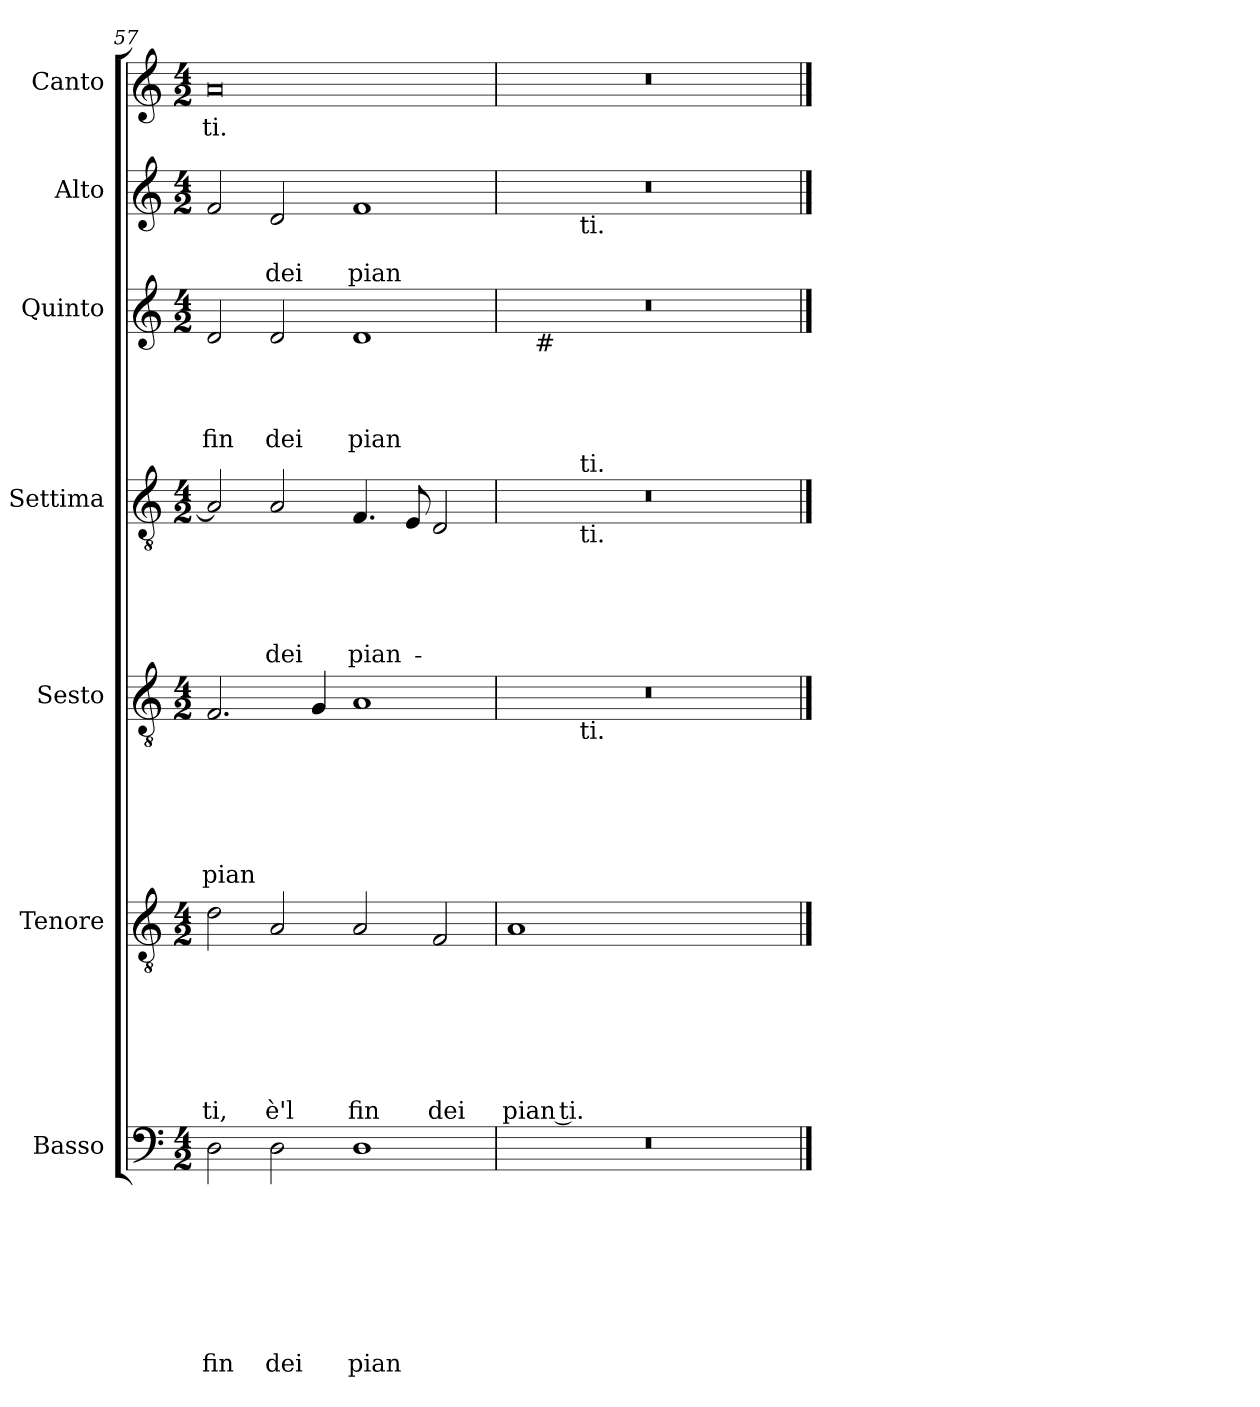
**kern	**text	**text	**text	**text	**text	**text	**text	**text	**kern	**text	**text	**text	**text	**text	**text	**text	**kern	**text	**text	**text	**text	**text	**text	**kern	**text	**text	**text	**text	**text	**kern	**text	**text	**text	**text	**kern	**text	**text	**kern	**text
*part7	*part7	*part7	*part7	*part7	*part7	*part7	*part7	*part7	*part6	*part6	*part6	*part6	*part6	*part6	*part6	*part6	*part5	*part5	*part5	*part5	*part5	*part5	*part5	*part4	*part4	*part4	*part4	*part4	*part4	*part3	*part3	*part3	*part3	*part3	*part2	*part2	*part2	*part1	*part1
*staff7	*staff7	*staff7	*staff7	*staff7	*staff7	*staff7	*staff7	*staff7	*staff6	*staff6	*staff6	*staff6	*staff6	*staff6	*staff6	*staff6	*staff5	*staff5	*staff5	*staff5	*staff5	*staff5	*staff5	*staff4	*staff4	*staff4	*staff4	*staff4	*staff4	*staff3	*staff3	*staff3	*staff3	*staff3	*staff2	*staff2	*staff2	*staff1	*staff1
*I"Basso	*	*	*	*	*	*	*	*	*I"Tenore	*	*	*	*	*	*	*	*I"Sesto	*	*	*	*	*	*	*I"Settima	*	*	*	*	*	*I"Quinto	*	*	*	*	*I"Alto	*	*	*I"Canto	*
*clefF4	*	*	*	*	*	*	*	*	*clefGv2	*	*	*	*	*	*	*	*clefGv2	*	*	*	*	*	*	*clefGv2	*	*	*	*	*	*clefG2	*	*	*	*	*clefG2	*	*	*clefG2	*
*k[]	*	*	*	*	*	*	*	*	*k[]	*	*	*	*	*	*	*	*k[]	*	*	*	*	*	*	*k[]	*	*	*	*	*	*k[]	*	*	*	*	*k[]	*	*	*k[]	*
*C:	*	*	*	*	*	*	*	*	*C:	*	*	*	*	*	*	*	*C:	*	*	*	*	*	*	*C:	*	*	*	*	*	*C:	*	*	*	*	*C:	*	*	*C:	*
*M4/2	*	*	*	*	*	*	*	*	*M4/2	*	*	*	*	*	*	*	*M4/2	*	*	*	*	*	*	*M4/2	*	*	*	*	*	*M4/2	*	*	*	*	*M4/2	*	*	*M4/2	*
=57	=57	=57	=57	=57	=57	=57	=57	=57	=57	=57	=57	=57	=57	=57	=57	=57	=57	=57	=57	=57	=57	=57	=57	=57	=57	=57	=57	=57	=57	=57	=57	=57	=57	=57	=57	=57	=57	=57	=57
!	!	!	!	!	!	!	!	!LO:LY:b	!	!	!	!	!	!	!	!LO:LY:b	!	!	!	!	!	!	!LO:LY:b	!	!	!	!	!	!	!	!	!	!	!LO:LY:b	!	!	!	!	!LO:LY:b
2D\	.	.	.	.	.	.	.	fin	2d\	.	.	.	.	.	.	ti,	2.F/	.	.	.	.	.	pian	2A/]	.	.	.	.	.	2d/	.	.	.	fin	2f/	.	.	0a	ti.
!	!	!	!	!	!	!	!	!LO:LY:b	!	!	!	!	!	!	!	!LO:LY:b	!	!	!	!	!	!	!	!	!	!	!	!	!LO:LY:b	!	!	!	!	!LO:LY:b	!	!	!LO:LY:b	!	!
2D\	.	.	.	.	.	.	.	dei	2A/	.	.	.	.	.	.	è'l	.	.	.	.	.	.	.	2A/	.	.	.	.	dei	2d/	.	.	.	dei	2d/	.	dei	.	.
.	.	.	.	.	.	.	.	.	.	.	.	.	.	.	.	.	4G/	.	.	.	.	.	.	.	.	.	.	.	.	.	.	.	.	.	.	.	.	.	.
!	!	!	!	!	!	!	!	!LO:LY:b	!	!	!	!	!	!	!	!LO:LY:b	!	!	!	!	!	!	!	!	!	!	!	!	!LO:LY:b	!	!	!	!	!LO:LY:b	!	!	!LO:LY:b	!	!
1D	.	.	.	.	.	.	.	pian-	2A/	.	.	.	.	.	.	fin	1A	.	.	.	.	.	.	4.F/	.	.	.	.	pian-	1d	.	.	.	pian	1f	.	pian	.	.
.	.	.	.	.	.	.	.	.	.	.	.	.	.	.	.	.	.	.	.	.	.	.	.	8E/	.	.	.	.	.	.	.	.	.	.	.	.	.	.	.
!	!	!	!	!	!	!	!	!	!	!	!	!	!	!	!	!LO:LY:b	!	!	!	!	!	!	!	!	!	!	!	!	!	!	!	!	!	!	!	!	!	!	!
.	.	.	.	.	.	.	.	.	2F/	.	.	.	.	.	.	dei	.	.	.	.	.	.	.	2D/	.	.	.	.	.	.	.	.	.	.	.	.	.	.	.
=58	=58	=58	=58	=58	=58	=58	=58	=58	=58	=58	=58	=58	=58	=58	=58	=58	=58	=58	=58	=58	=58	=58	=58	=58	=58	=58	=58	=58	=58	=58	=58	=58	=58	=58	=58	=58	=58	=58	=58
!	!	!	!	!	!	!	!	!	!	!	!	!	!	!	!	!LO:LY:b	!	!	!	!	!	!	!	!	!	!	!	!	!	!	!	!	!	!	!	!	!	!	!
*	*	*	*	*	*	*	*	*	*	*	*	*	*	*	*	*	*^	*	*	*	*	*	*	*^	*	*	*	*	*	*^	*	*	*	*	*^	*	*	*	*
0r	.	.	.	.	.	.	.	.	1A	.	.	.	.	.	.	pian ti.	0r	4ryy	.	.	.	.	.	.	0r	4ryy	.	.	.	.	.	0r	8ryy	.	.	.	.	0r	4ryy	.	.	0r	.
!	!	!	!	!	!	!	!	!	!	!	!	!	!	!	!	!	!	!	!	!	!	!	!	!	!	!	!	!	!	!	!	!	!LO:TX:b:t=#	!	!	!	!	!	!	!	!	!	!
.	.	.	.	.	.	.	.	.	.	.	.	.	.	.	.	.	.	.	.	.	.	.	.	.	.	.	.	.	.	.	.	.	1...ryy	.	.	.	.	.	.	.	.	.	.
.	.	.	.	.	.	.	.	.	.	.	.	.	.	.	.	.	.	16ryy	.	.	.	.	.	.	.	16ryy	.	.	.	.	.	.	.	.	.	.	.	.	16ryy	.	.	.	.
!	!	!	!	!	!	!	!	!	!	!	!	!	!	!	!	!	!	!	!	!	!	!	!	!	!	!	!	!	!	!	!	!	!	!	!	!	!	!	!LO:TX:b:t=ti.	!	!	!	!
!	!	!	!	!	!	!	!	!	!	!	!	!	!	!	!	!	!	!	!	!	!	!	!	!	!	!LO:TX:a:t=ti.	!	!	!	!	!	!	!	!	!	!	!	!	!	!	!	!	!
!	!	!	!	!	!	!	!	!	!	!	!	!	!	!	!	!	!	!	!	!	!	!	!	!	!	!LO:TX:b:t=ti.	!	!	!	!	!	!	!	!	!	!	!	!	!	!	!	!	!
!	!	!	!	!	!	!	!	!	!	!	!	!	!	!	!	!	!	!LO:TX:b:t=ti.	!	!	!	!	!	!	!	!	!	!	!	!	!	!	!	!	!	!	!	!	!	!	!	!	!
.	.	.	.	.	.	.	.	.	.	.	.	.	.	.	.	.	.	1ryy	.	.	.	.	.	.	.	1ryy	.	.	.	.	.	.	.	.	.	.	.	.	1ryy	.	.	.	.
.	.	.	.	.	.	.	.	.	1ryy	.	.	.	.	.	.	.	.	.	.	.	.	.	.	.	.	.	.	.	.	.	.	.	.	.	.	.	.	.	.	.	.	.	.
.	.	.	.	.	.	.	.	.	.	.	.	.	.	.	.	.	.	2ryy	.	.	.	.	.	.	.	2ryy	.	.	.	.	.	.	.	.	.	.	.	.	2ryy	.	.	.	.
.	.	.	.	.	.	.	.	.	.	.	.	.	.	.	.	.	.	8.ryy	.	.	.	.	.	.	.	8.ryy	.	.	.	.	.	.	.	.	.	.	.	.	8.ryy	.	.	.	.
*	*	*	*	*	*	*	*	*	*	*	*	*	*	*	*	*	*v	*v	*	*	*	*	*	*	*	*	*	*	*	*	*	*v	*v	*	*	*	*	*v	*v	*	*	*	*
*	*	*	*	*	*	*	*	*	*	*	*	*	*	*	*	*	*	*	*	*	*	*	*	*v	*v	*	*	*	*	*	*	*	*	*	*	*	*	*	*	*
==	==	==	==	==	==	==	==	==	==	==	==	==	==	==	==	==	==	==	==	==	==	==	==	==	==	==	==	==	==	==	==	==	==	==	==	==	==	==	==
*-	*-	*-	*-	*-	*-	*-	*-	*-	*-	*-	*-	*-	*-	*-	*-	*-	*-	*-	*-	*-	*-	*-	*-	*-	*-	*-	*-	*-	*-	*-	*-	*-	*-	*-	*-	*-	*-	*-	*-
